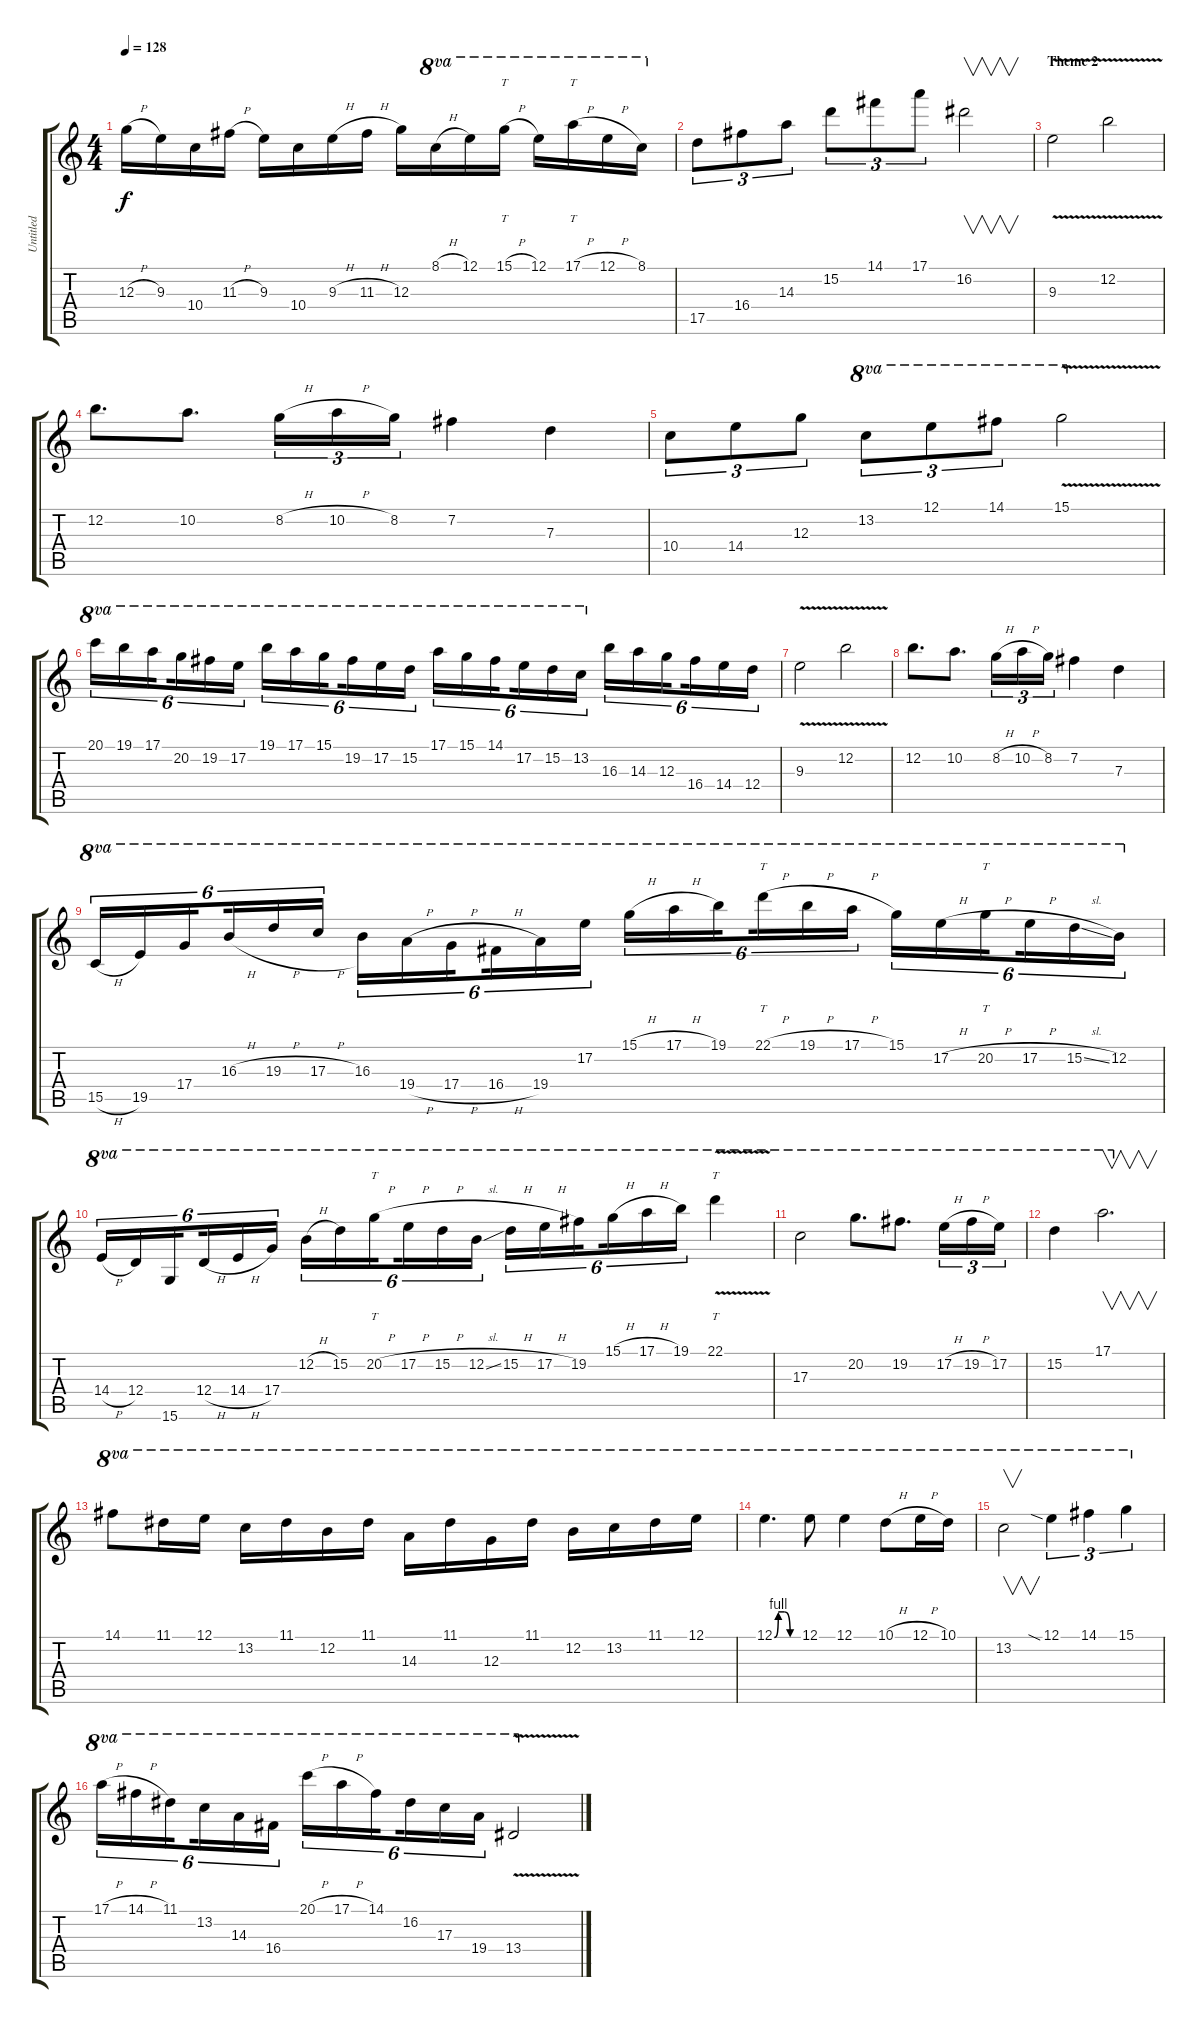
\track ("Untitled" "Untitled") {instrument distortionguitar}
\staff {score tabs}
\tuning (E4 B3 G3 D3 A2 E2) {hide}
\ts (4 4)
\tempo 128
\clef g2
\ks c
12.3{h}.16{dy f} 9.3.16 10.4.16 11.3{h}.16 9.3.16 10.4.16 9.3{h}.16 11.3{h}.16 12.3.16 8.1{h}.16{ot 8va} 12.1.16{ot 8va} 15.1{h}.16{tt ot 8va} 12.1.16{ot 8va} 17.1{h}.16{tt ot 8va} 12.1{h}.16{ot 8va} 8.1.16{ot 8va} |
17.5.8{tu (3 2)} 16.4.8{tu (3 2)} 14.3.8{tu (3 2)} 15.2.8{tu (3 2)} 14.1.8{tu (3 2)} 17.1.8{tu (3 2)} 16.2.2{v} |
\section ("" "Theme 2")
9.3{v}.2 12.2{v}.2 |
12.2.8{d} 10.2.8{d} 8.2{h}.16{tu (3 2)} 10.2{h}.16{tu (3 2)} 8.2.16{tu (3 2)} 7.2.4 7.3.4 |
10.4.8{tu (3 2)} 14.4.8{tu (3 2)} 12.3.8{tu (3 2)} 13.2.8{tu (3 2) ot 8va} 12.1.8{tu (3 2) ot 8va} 14.1.8{tu (3 2) ot 8va} 15.1{v}.2{ot 8va} |
20.1.16{tu (6 4) ot 8va} 19.1.16{tu (6 4) ot 8va} 17.1.16{tu (6 4) ot 8va beam splitsecondary} 20.2.16{tu (6 4) ot 8va} 19.2.16{tu (6 4) ot 8va} 17.2.16{tu (6 4) ot 8va} 19.1.16{tu (6 4) ot 8va} 17.1.16{tu (6 4) ot 8va} 15.1.16{tu (6 4) ot 8va beam splitsecondary} 19.2.16{tu (6 4) ot 8va} 17.2.16{tu (6 4) ot 8va} 15.2.16{tu (6 4) ot 8va} 17.1.16{tu (6 4) ot 8va} 15.1.16{tu (6 4) ot 8va} 14.1.16{tu (6 4) ot 8va beam splitsecondary} 17.2.16{tu (6 4) ot 8va} 15.2.16{tu (6 4) ot 8va} 13.2.16{tu (6 4) ot 8va} 16.3.16{tu (6 4)} 14.3.16{tu (6 4)} 12.3.16{tu (6 4) beam splitsecondary} 16.4.16{tu (6 4)} 14.4.16{tu (6 4)} 12.4.16{tu (6 4)} |
9.3{v}.2 12.2{v}.2 |
12.2.8{d} 10.2.8{d} 8.2{h}.16{tu (3 2)} 10.2{h}.16{tu (3 2)} 8.2.16{tu (3 2)} 7.2.4 7.3.4 |
15.5{h}.16{tu (6 4) ot 8va} 19.5.16{tu (6 4) ot 8va} 17.4.16{tu (6 4) ot 8va beam splitsecondary} 16.3{h}.16{tu (6 4) ot 8va} 19.3{h}.16{tu (6 4) ot 8va} 17.3{h}.16{tu (6 4) ot 8va} 16.3.16{tu (6 4) ot 8va} 19.4{h}.16{tu (6 4) ot 8va} 17.4{h}.16{tu (6 4) ot 8va beam splitsecondary} 16.4{h}.16{tu (6 4) ot 8va} 19.4.16{tu (6 4) ot 8va} 17.2.16{tu (6 4) ot 8va} 15.1{h}.16{tu (6 4) ot 8va} 17.1{h}.16{tu (6 4) ot 8va} 19.1.16{tu (6 4) ot 8va beam splitsecondary} 22.1{h}.16{tt tu (6 4) ot 8va} 19.1{h}.16{tu (6 4) ot 8va} 17.1{h}.16{tu (6 4) ot 8va} 15.1.16{tu (6 4) ot 8va} 17.2{h}.16{tu (6 4) ot 8va} 20.2{h}.16{tt tu (6 4) ot 8va beam splitsecondary} 17.2{h}.16{tu (6 4) ot 8va} 15.2{sl}.16{tu (6 4) ot 8va} 12.2.16{tu (6 4) ot 8va} |
14.4{h}.16{tu (6 4) ot 8va} 12.4.16{tu (6 4) ot 8va} 15.6.16{tu (6 4) ot 8va beam splitsecondary} 12.4{h}.16{tu (6 4) ot 8va} 14.4{h}.16{tu (6 4) ot 8va} 17.4.16{tu (6 4) ot 8va} 12.2{h}.16{tu (6 4) ot 8va} 15.2.16{tu (6 4) ot 8va} 20.2{h}.16{tt tu (6 4) ot 8va beam splitsecondary} 17.2{h}.16{tu (6 4) ot 8va} 15.2{h}.16{tu (6 4) ot 8va} 12.2{sl}.16{tu (6 4) ot 8va} 15.2{h}.16{tu (6 4) ot 8va} 17.2{h}.16{tu (6 4) ot 8va} 19.2.16{tu (6 4) ot 8va beam splitsecondary} 15.1{h}.16{tu (6 4) ot 8va} 17.1{h}.16{tu (6 4) ot 8va} 19.1.16{tu (6 4) ot 8va} 22.1{v}.4{tt ot 8va} |
17.3.2{ot 8va} 20.2.8{d ot 8va} 19.2.8{d ot 8va} 17.2{h}.16{tu (3 2) ot 8va} 19.2{h}.16{tu (3 2) ot 8va} 17.2.16{tu (3 2) ot 8va} |
15.2.4{ot 8va} 17.1.2{v d ot 8va} |
14.1.8{ot 8va} 11.1.16{ot 8va} 12.1.16{ot 8va} 13.2.16{ot 8va} 11.1.16{ot 8va} 12.2.16{ot 8va} 11.1.16{ot 8va} 14.3.16{ot 8va} 11.1.16{ot 8va} 12.3.16{ot 8va} 11.1.16{ot 8va} 12.2.16{ot 8va} 13.2.16{ot 8va} 11.1.16{ot 8va} 12.1.16{ot 8va} |
12.1{be (custom 0 0 10 4 25 4 40 0 60 0)}.4{d ot 8va} 12.1.8{ot 8va} 12.1.4{ot 8va} 10.1{h}.8{ot 8va} 12.1{h}.16{ot 8va} 10.1.16{ot 8va} |
13.2.2{v ot 8va} 12.1{sia}.4{tu (3 2) ot 8va} 14.1.4{tu (3 2) ot 8va} 15.1.4{tu (3 2) ot 8va} |
17.1{h}.16{tu (6 4) ot 8va} 14.1{h}.16{tu (6 4) ot 8va} 11.1.16{tu (6 4) ot 8va beam splitsecondary} 13.2.16{tu (6 4) ot 8va} 14.3.16{tu (6 4) ot 8va} 16.4.16{tu (6 4) ot 8va} 20.1{h}.16{tu (6 4) ot 8va} 17.1{h}.16{tu (6 4) ot 8va} 14.1.16{tu (6 4) ot 8va beam splitsecondary} 16.2.16{tu (6 4) ot 8va} 17.3.16{tu (6 4) ot 8va} 19.4.16{tu (6 4) ot 8va} 13.4{v}.2{ot 8va}
